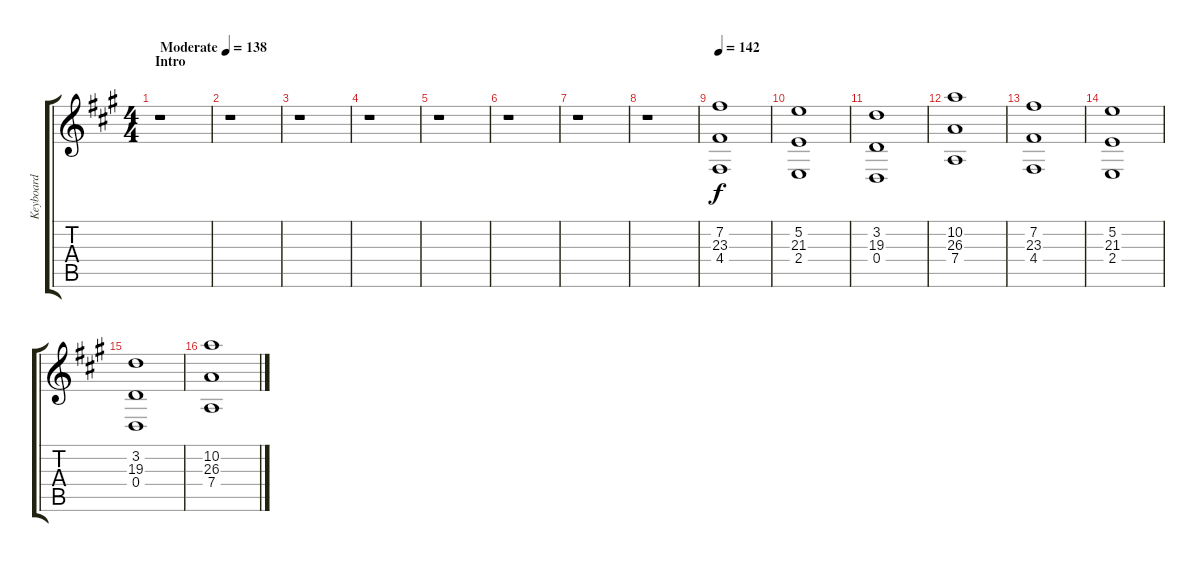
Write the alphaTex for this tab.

\track ("Keyboard" "Keyboard") {instrument stringensemble1}
\staff {score tabs}
\tuning (E4 B3 G3 D3 A2 E2) {hide}
\ts (4 4)
\section ("" "Intro")
\tempo (138 "Moderate")
\clef g2
\ks a
r.1{dy f instrument stringensemble1} |
r.1 |
r.1 |
r.1 |
r.1 |
r.1 |
r.1 |
r.1 |
\tempo 142
(7.2 23.3 4.4).1 |
(5.2 21.3 2.4).1 |
(3.2 19.3 0.4).1 |
(10.2 26.3 7.4).1 |
(7.2 23.3 4.4).1 |
(5.2 21.3 2.4).1 |
(3.2 19.3 0.4).1 |
(10.2 26.3 7.4).1
